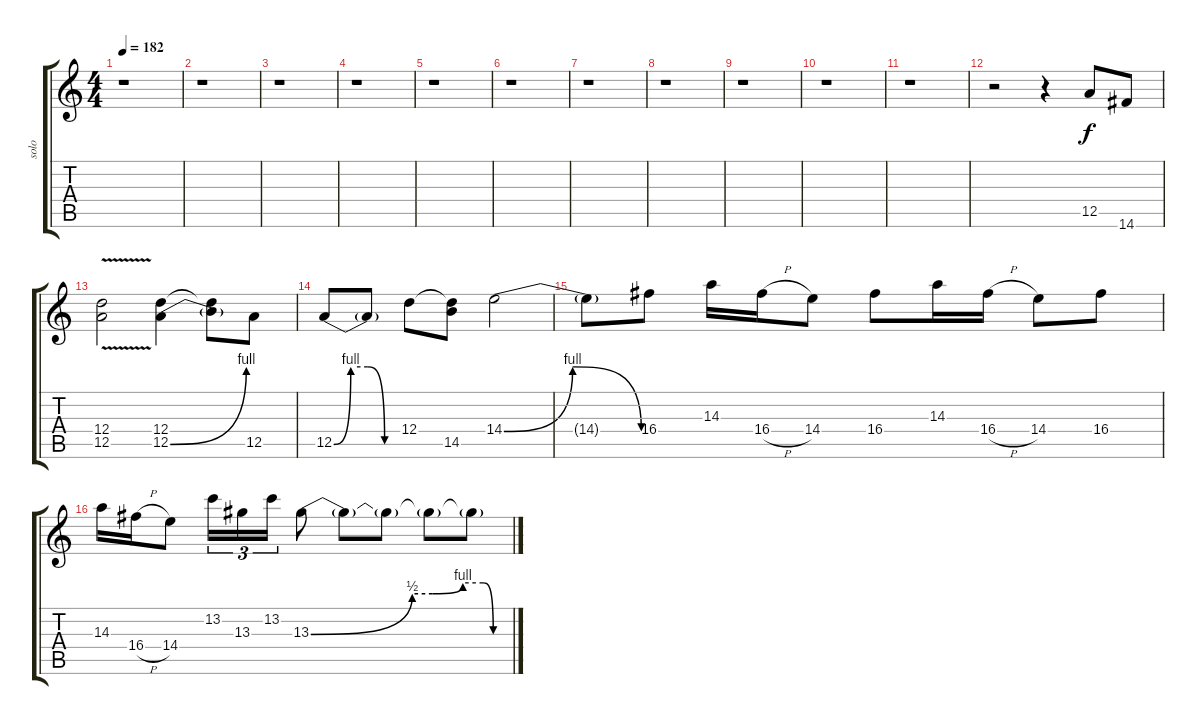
\track ("solo" "solo") {instrument overdrivenguitar}
\staff {score tabs}
\tuning (E4 B3 G3 D3 A2 E2) {hide}
\ts (4 4)
\tempo 182
\clef g2
\ks c
r.1{dy mp} |
r.1 |
r.1 |
r.1 |
r.1 |
r.1 |
r.1 |
r.1 |
r.1 |
r.1 |
r.1 |
r.2 r.4 12.5.8{dy f} 14.6.8 |
(12.4{v} 12.5{v}).2 (12.4 12.5{be (bend 0 0 60 4)}).4 (12.4{t} 12.5{t}).8 12.5.8 |
12.5{be (custom 0 0 15 4 30 4 45 0 60 0)}.8 12.5{t}.8 12.4.8 (12.4{t} 14.5).8 14.4{be (bendrelease 0 0 35 4 55 4 60 0)}.2 |
14.4{t}.8 16.4.8 14.3.16 16.4{h}.16 14.4.8 16.4.8 14.3.16 16.4{h}.16 14.4.8 16.4.8 |
14.3.16 16.4{h}.16 14.4.8 13.2.16{tu (3 2)} 13.3.16{tu (3 2)} 13.2.16{tu (3 2)} 13.3{be (custom 0 0 30 2 36 2 45 4 51 4 54 0 60 0)}.8 13.3{t}.8 13.3{t}.8 13.3{t}.8 13.3{t}.8
